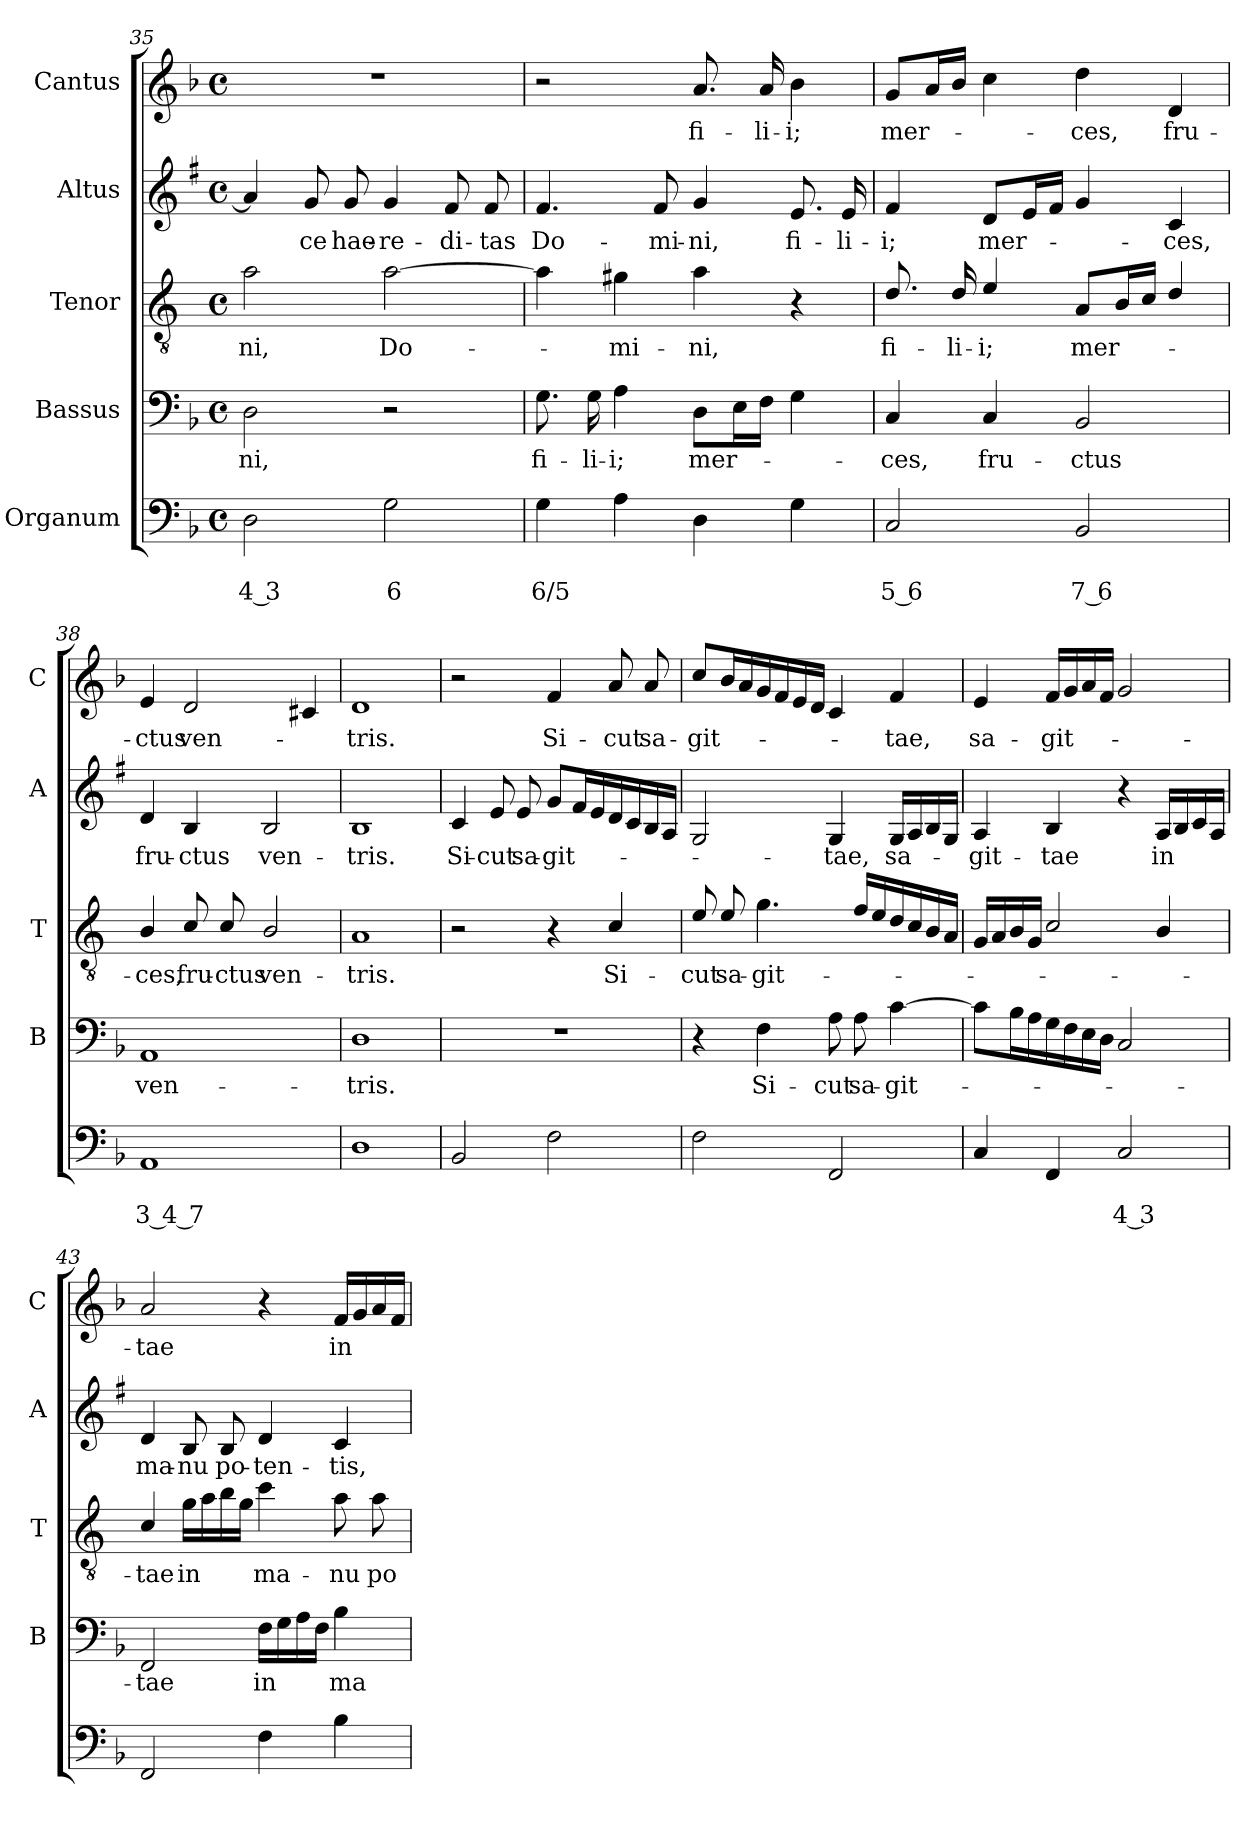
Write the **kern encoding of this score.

**kern	**text	**text	**kern	**text	**kern	**text	**kern	**text	**kern	**text
*part5	*part5	*part5	*part4	*part4	*part3	*part3	*part2	*part2	*part1	*part1
*staff5	*staff5	*staff5	*staff4	*staff4	*staff3	*staff3	*staff2	*staff2	*staff1	*staff1
*I"Organum	*	*	*I"Bassus	*	*I"Tenor	*	*I"Altus	*	*I"Cantus	*
*	*	*	*I'B	*	*I'T	*	*I'A	*	*I'C	*
*clefF4	*	*	*clefF4	*	*clefGv2	*	*clefG2	*	*clefG2	*
*	*	*	*	*	*ITrd4c7	*	*ITrd1c2	*	*	*
*k[b-]	*	*	*k[b-]	*	*k[b-]	*	*k[b-]	*	*k[b-]	*
*F:	*	*	*F:	*	*F:	*	*F:	*	*F:	*
*M4/4	*	*	*M4/4	*	*M4/4	*	*M4/4	*	*M4/4	*
*met(c)	*	*	*met(c)	*	*met(c)	*	*met(c)	*	*met(c)	*
=35	=35	=35	=35	=35	=35	=35	=35	=35	=35	=35
!	!	!LO:LY:b	!	!LO:LY:b	!	!LO:LY:b	!	!	!	!
2D\	.	4 3	2D\	-ni,	2d\	-ni,	4g/]	.	1r	.
!	!	!	!	!	!	!	!	!LO:LY:b	!	!
.	.	.	.	.	.	.	8f/	-ce	.	.
!	!	!	!	!	!	!	!	!LO:LY:b	!	!
.	.	.	.	.	.	.	8f/	hae-	.	.
!	!	!LO:LY:b	!	!	!	!LO:LY:b	!	!LO:LY:b	!	!
2G\	.	6	2r	.	[2d\	Do-	4f/	-re-	.	.
!	!	!	!	!	!	!	!	!LO:LY:b	!	!
.	.	.	.	.	.	.	8e/	-di-	.	.
!	!	!	!	!	!	!	!	!LO:LY:b	!	!
.	.	.	.	.	.	.	8e/	-tas	.	.
=36	=36	=36	=36	=36	=36	=36	=36	=36	=36	=36
!	!	!LO:LY:b	!	!LO:LY:b	!	!	!	!LO:LY:b	!	!
4G\	.	6/5	8.G\	fi-	4d\]	.	4.e/	Do-	2r	.
!	!	!	!	!LO:LY:b	!	!	!	!	!	!
.	.	.	16G\	-li-	.	.	.	.	.	.
!	!	!	!	!LO:LY:b	!	!LO:LY:b	!	!	!	!
4A\	.	.	4A\	-i;	4c#X\	-mi-	.	.	.	.
!	!	!	!	!	!	!	!	!LO:LY:b	!	!
.	.	.	.	.	.	.	8e/	-mi-	.	.
!	!	!	!	!LO:LY:b	!	!LO:LY:b	!	!LO:LY:b	!	!LO:LY:b
4D\	.	.	8D\L	mer-	4d\	-ni,	4f/	-ni,	8.a/	fi-
.	.	.	16E\L	.	.	.	.	.	.	.
!	!	!	!	!	!	!	!	!	!	!LO:LY:b
.	.	.	16F\JJ	.	.	.	.	.	16a/	-li-
!	!	!	!	!	!	!	!	!LO:LY:b	!	!LO:LY:b
4G\	.	.	4G\	.	4r	.	8.d/	fi-	4b-\	-i;
!	!	!	!	!	!	!	!	!LO:LY:b	!	!
.	.	.	.	.	.	.	16d/	-li-	.	.
!!LO:LB:g=z
=37	=37	=37	=37	=37	=37	=37	=37	=37	=37	=37
!	!	!LO:LY:b	!	!LO:LY:b	!	!LO:LY:b	!	!LO:LY:b	!	!LO:LY:b
2C/	.	5 6	4C/	-ces,	8.G/	fi-	4e/	-i;	8g/L	mer-
.	.	.	.	.	.	.	.	.	16a/L	.
!	!	!	!	!	!	!LO:LY:b	!	!	!	!
.	.	.	.	.	16G/	-li-	.	.	16b-/JJ	.
!	!	!	!	!LO:LY:b	!	!LO:LY:b	!	!LO:LY:b	!	!
.	.	.	4C/	fru-	4A/	-i;	8c/L	mer-	4cc\	.
.	.	.	.	.	.	.	16d/L	.	.	.
.	.	.	.	.	.	.	16e/JJ	.	.	.
!	!	!LO:LY:b	!	!LO:LY:b	!	!LO:LY:b	!	!	!	!LO:LY:b
2BB-/	.	7 6	2BB-/	-ctus	8D/L	mer-	4f/	.	4dd\	-ces,
.	.	.	.	.	16E/L	.	.	.	.	.
.	.	.	.	.	16F/JJ	.	.	.	.	.
!	!	!	!	!	!	!	!	!LO:LY:b	!	!LO:LY:b
.	.	.	.	.	4G/	.	4B-/	-ces,	4d/	fru-
=38	=38	=38	=38	=38	=38	=38	=38	=38	=38	=38
!	!	!LO:LY:b	!	!LO:LY:b	!	!LO:LY:b	!	!LO:LY:b	!	!LO:LY:b
1AA	.	3 4 7	1AA	ven-	4E/	-ces,	4c/	fru-	4e/	-ctus
!	!	!	!	!	!	!LO:LY:b	!	!LO:LY:b	!	!LO:LY:b
.	.	.	.	.	8F/	fru-	4A/	-ctus	2d/	ven-
!	!	!	!	!	!	!LO:LY:b	!	!	!	!
.	.	.	.	.	8F/	-ctus	.	.	.	.
!	!	!	!	!	!	!LO:LY:b	!	!LO:LY:b	!	!
.	.	.	.	.	2E/	ven-	2A/	ven-	.	.
.	.	.	.	.	.	.	.	.	4c#X/	.
=39	=39	=39	=39	=39	=39	=39	=39	=39	=39	=39
!	!	!	!	!LO:LY:b	!	!LO:LY:b	!	!LO:LY:b	!	!LO:LY:b
1D	.	.	1D	-tris.	1D	-tris.	1A	-tris.	1d	-tris.
=40	=40	=40	=40	=40	=40	=40	=40	=40	=40	=40
!	!	!	!	!	!	!	!	!LO:LY:b	!	!
2BB-/	.	.	1r	.	2r	.	4B-/	Si-	2r	.
!	!	!	!	!	!	!	!	!LO:LY:b	!	!
.	.	.	.	.	.	.	8d/	-cut	.	.
!	!	!	!	!	!	!	!	!LO:LY:b	!	!
.	.	.	.	.	.	.	8d/	sa-	.	.
!	!	!	!	!	!	!	!	!LO:LY:b	!	!LO:LY:b
2F\	.	.	.	.	4r	.	8f/L	-git-	4f/	Si-
.	.	.	.	.	.	.	16e/L	.	.	.
.	.	.	.	.	.	.	16d/	.	.	.
!	!	!	!	!	!	!LO:LY:b	!	!	!	!LO:LY:b
.	.	.	.	.	4F/	Si-	16c/	.	8a/	-cut
.	.	.	.	.	.	.	16B-/	.	.	.
!	!	!	!	!	!	!	!	!	!	!LO:LY:b
.	.	.	.	.	.	.	16A/	.	8a/	sa-
.	.	.	.	.	.	.	16G/JJ	.	.	.
=41	=41	=41	=41	=41	=41	=41	=41	=41	=41	=41
!	!	!	!	!	!	!LO:LY:b	!	!	!	!LO:LY:b
2F\	.	.	4r	.	8A/	-cut	2F/	.	8cc/L	-git-
!	!	!	!	!	!	!LO:LY:b	!	!	!	!
.	.	.	.	.	8A/	sa-	.	.	16b-/L	.
.	.	.	.	.	.	.	.	.	16a/	.
!	!	!	!	!LO:LY:b	!	!LO:LY:b	!	!	!	!
.	.	.	4F\	Si-	4.c\	-git-	.	.	16g/	.
.	.	.	.	.	.	.	.	.	16f/	.
.	.	.	.	.	.	.	.	.	16e/	.
.	.	.	.	.	.	.	.	.	16d/JJ	.
!	!	!	!	!LO:LY:b	!	!	!	!LO:LY:b	!	!
2FF/	.	.	8A\	-cut	.	.	4F/	-tae,	4c/	.
!	!	!	!	!LO:LY:b	!	!	!	!	!	!
.	.	.	8A\	sa-	16B-/LL	.	.	.	.	.
.	.	.	.	.	16A/	.	.	.	.	.
!	!	!	!	!LO:LY:b	!	!	!	!LO:LY:b	!	!LO:LY:b
.	.	.	[4c\	-git-	16G/	.	16F/LL	sa-	4f/	-tae,
.	.	.	.	.	16F/	.	16G/	.	.	.
.	.	.	.	.	16E/	.	16A/	.	.	.
.	.	.	.	.	16D/JJ	.	16F/JJ	.	.	.
!!LO:PB:g=z
=42	=42	=42	=42	=42	=42	=42	=42	=42	=42	=42
!	!	!	!	!	!	!	!	!LO:LY:b	!	!LO:LY:b
4C/	.	.	8c\L]	.	16C/LL	.	4G/	-git-	4e/	sa-
.	.	.	.	.	16D/	.	.	.	.	.
.	.	.	16B-\L	.	16E/	.	.	.	.	.
.	.	.	16A\	.	16C/JJ	.	.	.	.	.
!	!	!	!	!	!	!	!	!LO:LY:b	!	!LO:LY:b
4FF/	.	.	16G\	.	2F/	.	4A/	-tae	16f/LL	-git-
.	.	.	16F\	.	.	.	.	.	16g/	.
.	.	.	16E\	.	.	.	.	.	16a/	.
.	.	.	16D\JJ	.	.	.	.	.	16f/JJ	.
!	!	!LO:LY:b	!	!	!	!	!	!	!	!
2C/	.	4 3	2C/	.	.	.	4r	.	2g/	.
!	!	!	!	!	!	!	!	!LO:LY:b	!	!
.	.	.	.	.	4E/	.	16G/LL	in	.	.
.	.	.	.	.	.	.	16A/	.	.	.
.	.	.	.	.	.	.	16B-/	.	.	.
.	.	.	.	.	.	.	16G/JJ	.	.	.
=43	=43	=43	=43	=43	=43	=43	=43	=43	=43	=43
!	!	!	!	!LO:LY:b	!	!LO:LY:b	!	!LO:LY:b	!	!LO:LY:b
2FF/	.	.	2FF/	-tae	4F/	-tae	4c/	ma-	2a/	-tae
!	!	!	!	!	!	!LO:LY:b	!	!LO:LY:b	!	!
.	.	.	.	.	16c\LL	in	8A/	-nu	.	.
.	.	.	.	.	16d\	.	.	.	.	.
!	!	!	!	!	!	!	!	!LO:LY:b	!	!
.	.	.	.	.	16e\	.	8A/	po-	.	.
.	.	.	.	.	16c\JJ	.	.	.	.	.
!	!	!	!	!LO:LY:b	!	!LO:LY:b	!	!LO:LY:b	!	!
4F\	.	.	16F\LL	in	4f\	ma-	4c/	-ten-	4r	.
.	.	.	16G\	.	.	.	.	.	.	.
.	.	.	16A\	.	.	.	.	.	.	.
.	.	.	16F\JJ	.	.	.	.	.	.	.
!	!	!	!	!LO:LY:b	!	!LO:LY:b	!	!LO:LY:b	!	!LO:LY:b
4B-\	.	.	4B-\	ma-	8d\	-nu	4B-/	-tis,	16f/LL	in
.	.	.	.	.	.	.	.	.	16g/	.
!	!	!	!	!	!	!LO:LY:b	!	!	!	!
.	.	.	.	.	8d\	po-	.	.	16a/	.
.	.	.	.	.	.	.	.	.	16f/JJ	.
=	=	=	=	=	=	=	=	=	=	=
*-	*-	*-	*-	*-	*-	*-	*-	*-	*-	*-
